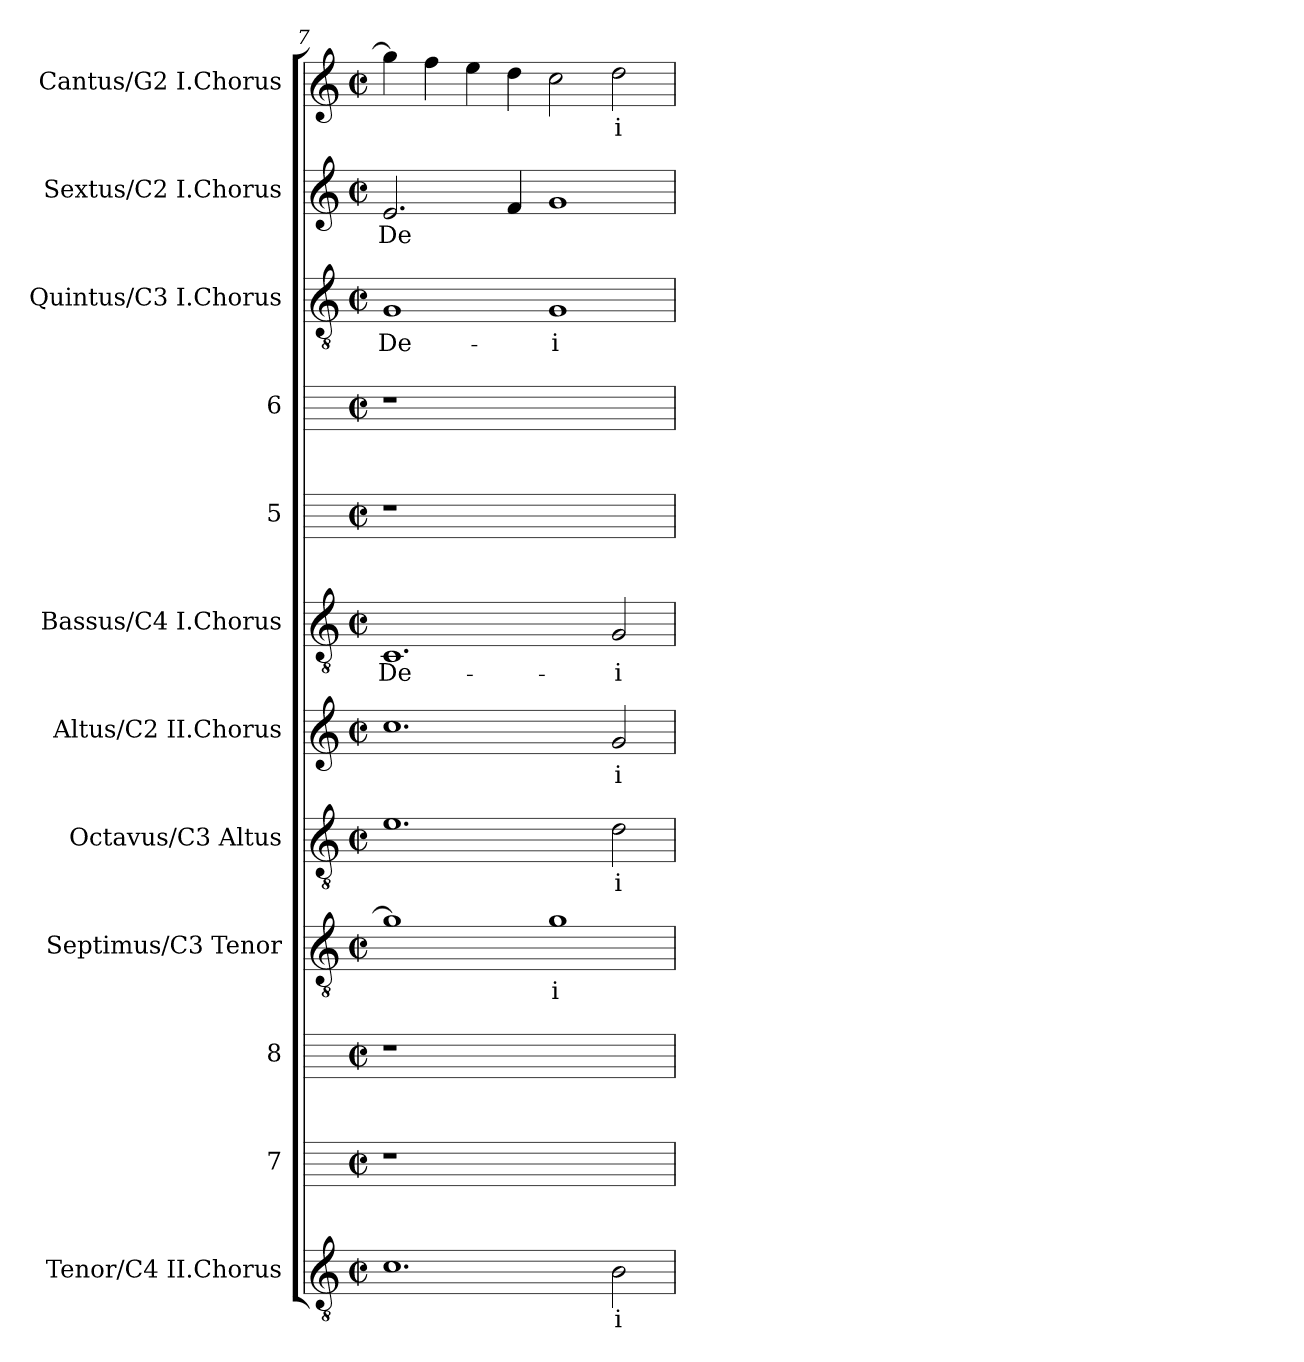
**kern	**text	**kern	**kern	**kern	**text	**kern	**text	**kern	**text	**kern	**text	**kern	**kern	**kern	**text	**kern	**text	**kern	**text
*part12	*part12	*part11	*part10	*part9	*part9	*part8	*part8	*part7	*part7	*part6	*part6	*part5	*part4	*part3	*part3	*part2	*part2	*part1	*part1
*staff12	*staff12	*staff11	*staff10	*staff9	*staff9	*staff8	*staff8	*staff7	*staff7	*staff6	*staff6	*staff5	*staff4	*staff3	*staff3	*staff2	*staff2	*staff1	*staff1
*I"Tenor/C4  II.Chorus	*	*I"7	*I"8	*I"Septimus/C3  Tenor	*	*I"Octavus/C3  Altus	*	*I"Altus/C2  II.Chorus	*	*I"Bassus/C4  I.Chorus	*	*I"5	*I"6	*I"Quintus/C3  I.Chorus	*	*I"Sextus/C2  I.Chorus	*	*I"Cantus/G2  I.Chorus	*
*I'T	*	*	*	*	*	*	*	*I'A	*	*I'B	*	*	*	*	*	*	*	*I'C	*
*clefGv2	*	*	*	*clefGv2	*	*clefGv2	*	*clefG2	*	*clefGv2	*	*	*	*clefGv2	*	*clefG2	*	*clefG2	*
*k[]	*	*k[]	*k[]	*k[]	*	*k[]	*	*k[]	*	*k[]	*	*k[]	*k[]	*k[]	*	*k[]	*	*k[]	*
*C:	*	*C:	*C:	*C:	*	*C:	*	*C:	*	*C:	*	*C:	*C:	*C:	*	*C:	*	*C:	*
*M2/2	*	*M2/2	*M2/2	*M2/2	*	*M2/2	*	*M2/2	*	*M2/2	*	*M2/2	*M2/2	*M2/2	*	*M2/2	*	*M2/2	*
*met(c|)	*	*met(c|)	*met(c|)	*met(c|)	*	*met(c|)	*	*met(c|)	*	*met(c|)	*	*met(c|)	*met(c|)	*met(c|)	*	*met(c|)	*	*met(c|)	*
=7	=7	=7	=7	=7	=7	=7	=7	=7	=7	=7	=7	=7	=7	=7	=7	=7	=7	=7	=7
!	!LO:LY:b:cj	!	!	!	!LO:LY:b:rj	!	!LO:LY:b:rj	!	!LO:LY:b:cj	!	!LO:LY:b:cj	!	!	!	!LO:LY:b:cj	!	!LO:LY:b:cj	!	!LO:LY:b:cj
1.c	--	1r	1r	1g]	--	1.e	--	1.cc	--	1.C	De-	1r	1r	1G	De-	2.e/	De-	4gg\]	--
!	!	!	!	!	!	!	!	!	!	!	!	!	!	!	!	!	!	!	!LO:LY:b:cj
.	.	.	.	.	.	.	.	.	.	.	.	.	.	.	.	.	.	4ff\	--
!	!	!	!	!	!	!	!	!	!	!	!	!	!	!	!	!	!	!	!LO:LY:b:cj
.	.	.	.	.	.	.	.	.	.	.	.	.	.	.	.	.	.	4ee\	--
!	!	!	!	!	!	!	!	!	!	!	!	!	!	!	!	!	!LO:LY:b:cj	!	!LO:LY:b:cj
.	.	.	.	.	.	.	.	.	.	.	.	.	.	.	.	4f/	--	4dd\	--
!	!	!	!	!	!LO:LY:b:rj	!	!	!	!	!	!	!	!	!	!LO:LY:b:cj	!	!LO:LY:b:cj	!	!LO:LY:b:cj
.	.	1ryy	1ryy	1g	-i	.	.	.	.	.	.	1ryy	1ryy	1G	-i	1g	--	2cc\	--
!	!LO:LY:b:cj	!	!	!	!	!	!LO:LY:b:rj	!	!LO:LY:b:cj	!	!LO:LY:b:cj	!	!	!	!	!	!	!	!LO:LY:b:cj
2B\	-i	.	.	.	.	2d\	-i	2g/	-i	2G/	-i	.	.	.	.	.	.	2dd\	-i
=	=	=	=	=	=	=	=	=	=	=	=	=	=	=	=	=	=	=	=
*-	*-	*-	*-	*-	*-	*-	*-	*-	*-	*-	*-	*-	*-	*-	*-	*-	*-	*-	*-
